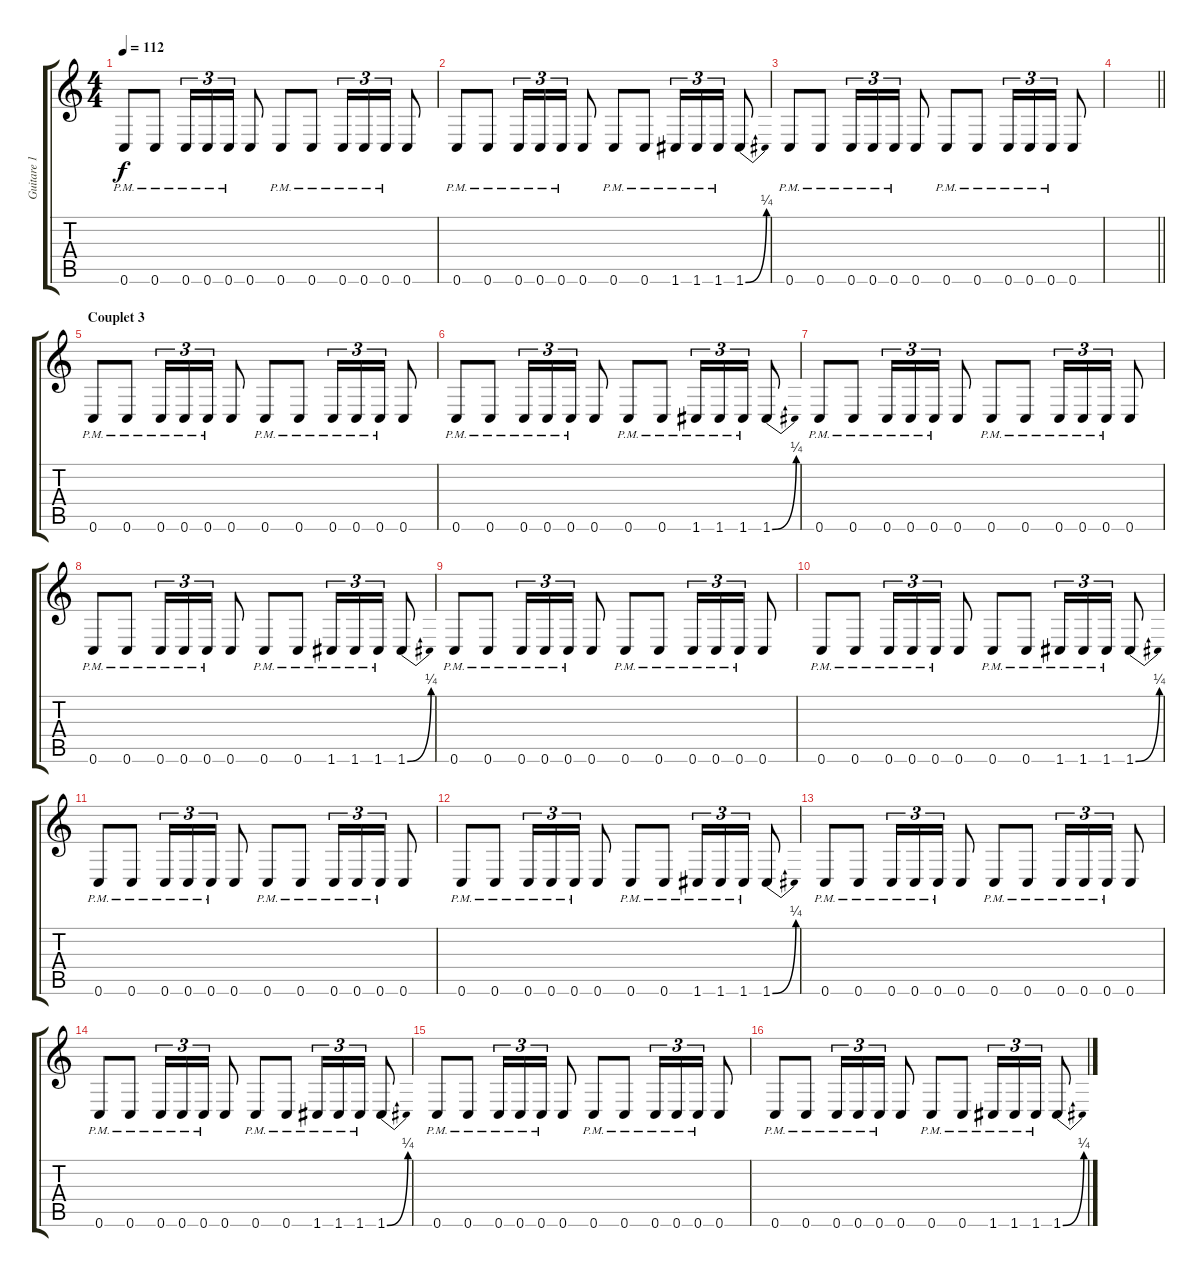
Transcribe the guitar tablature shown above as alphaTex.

\track ("Guitare 1" "Guitare 1") {instrument distortionguitar}
\staff {score tabs}
\tuning (D4 A3 F3 C3 G2 C2) {hide}
\ts (4 4)
\tempo 112
\clef g2
\ks c
0.6{pm}.8{dy f} 0.6{pm}.8 0.6{pm}.16{tu (3 2)} 0.6{pm}.16{tu (3 2)} 0.6{pm}.16{tu (3 2)} 0.6.8 0.6{pm}.8 0.6{pm}.8 0.6{pm}.16{tu (3 2)} 0.6{pm}.16{tu (3 2)} 0.6{pm}.16{tu (3 2)} 0.6.8 |
0.6{pm}.8 0.6{pm}.8 0.6{pm}.16{tu (3 2)} 0.6{pm}.16{tu (3 2)} 0.6{pm}.16{tu (3 2)} 0.6.8 0.6{pm}.8 0.6{pm}.8 1.6{pm}.16{tu (3 2)} 1.6{pm}.16{tu (3 2)} 1.6{pm}.16{tu (3 2)} 1.6{be (bend 0 0 60 1)}.8 |
0.6{pm}.8 0.6{pm}.8 0.6{pm}.16{tu (3 2)} 0.6{pm}.16{tu (3 2)} 0.6{pm}.16{tu (3 2)} 0.6.8 0.6{pm}.8 0.6{pm}.8 0.6{pm}.16{tu (3 2)} 0.6{pm}.16{tu (3 2)} 0.6{pm}.16{tu (3 2)} 0.6.8 |
\barLineRight lightlight
|
\section ("" "Couplet 3")
0.6{pm}.8 0.6{pm}.8 0.6{pm}.16{tu (3 2)} 0.6{pm}.16{tu (3 2)} 0.6{pm}.16{tu (3 2)} 0.6.8 0.6{pm}.8 0.6{pm}.8 0.6{pm}.16{tu (3 2)} 0.6{pm}.16{tu (3 2)} 0.6{pm}.16{tu (3 2)} 0.6.8 |
0.6{pm}.8 0.6{pm}.8 0.6{pm}.16{tu (3 2)} 0.6{pm}.16{tu (3 2)} 0.6{pm}.16{tu (3 2)} 0.6.8 0.6{pm}.8 0.6{pm}.8 1.6{pm}.16{tu (3 2)} 1.6{pm}.16{tu (3 2)} 1.6{pm}.16{tu (3 2)} 1.6{be (bend 0 0 60 1)}.8 |
0.6{pm}.8 0.6{pm}.8 0.6{pm}.16{tu (3 2)} 0.6{pm}.16{tu (3 2)} 0.6{pm}.16{tu (3 2)} 0.6.8 0.6{pm}.8 0.6{pm}.8 0.6{pm}.16{tu (3 2)} 0.6{pm}.16{tu (3 2)} 0.6{pm}.16{tu (3 2)} 0.6.8 |
0.6{pm}.8 0.6{pm}.8 0.6{pm}.16{tu (3 2)} 0.6{pm}.16{tu (3 2)} 0.6{pm}.16{tu (3 2)} 0.6.8 0.6{pm}.8 0.6{pm}.8 1.6{pm}.16{tu (3 2)} 1.6{pm}.16{tu (3 2)} 1.6{pm}.16{tu (3 2)} 1.6{be (bend 0 0 60 1)}.8 |
0.6{pm}.8 0.6{pm}.8 0.6{pm}.16{tu (3 2)} 0.6{pm}.16{tu (3 2)} 0.6{pm}.16{tu (3 2)} 0.6.8 0.6{pm}.8 0.6{pm}.8 0.6{pm}.16{tu (3 2)} 0.6{pm}.16{tu (3 2)} 0.6{pm}.16{tu (3 2)} 0.6.8 |
0.6{pm}.8 0.6{pm}.8 0.6{pm}.16{tu (3 2)} 0.6{pm}.16{tu (3 2)} 0.6{pm}.16{tu (3 2)} 0.6.8 0.6{pm}.8 0.6{pm}.8 1.6{pm}.16{tu (3 2)} 1.6{pm}.16{tu (3 2)} 1.6{pm}.16{tu (3 2)} 1.6{be (bend 0 0 60 1)}.8 |
0.6{pm}.8 0.6{pm}.8 0.6{pm}.16{tu (3 2)} 0.6{pm}.16{tu (3 2)} 0.6{pm}.16{tu (3 2)} 0.6.8 0.6{pm}.8 0.6{pm}.8 0.6{pm}.16{tu (3 2)} 0.6{pm}.16{tu (3 2)} 0.6{pm}.16{tu (3 2)} 0.6.8 |
0.6{pm}.8 0.6{pm}.8 0.6{pm}.16{tu (3 2)} 0.6{pm}.16{tu (3 2)} 0.6{pm}.16{tu (3 2)} 0.6.8 0.6{pm}.8 0.6{pm}.8 1.6{pm}.16{tu (3 2)} 1.6{pm}.16{tu (3 2)} 1.6{pm}.16{tu (3 2)} 1.6{be (bend 0 0 60 1)}.8 |
0.6{pm}.8 0.6{pm}.8 0.6{pm}.16{tu (3 2)} 0.6{pm}.16{tu (3 2)} 0.6{pm}.16{tu (3 2)} 0.6.8 0.6{pm}.8 0.6{pm}.8 0.6{pm}.16{tu (3 2)} 0.6{pm}.16{tu (3 2)} 0.6{pm}.16{tu (3 2)} 0.6.8 |
0.6{pm}.8 0.6{pm}.8 0.6{pm}.16{tu (3 2)} 0.6{pm}.16{tu (3 2)} 0.6{pm}.16{tu (3 2)} 0.6.8 0.6{pm}.8 0.6{pm}.8 1.6{pm}.16{tu (3 2)} 1.6{pm}.16{tu (3 2)} 1.6{pm}.16{tu (3 2)} 1.6{be (bend 0 0 60 1)}.8 |
0.6{pm}.8 0.6{pm}.8 0.6{pm}.16{tu (3 2)} 0.6{pm}.16{tu (3 2)} 0.6{pm}.16{tu (3 2)} 0.6.8 0.6{pm}.8 0.6{pm}.8 0.6{pm}.16{tu (3 2)} 0.6{pm}.16{tu (3 2)} 0.6{pm}.16{tu (3 2)} 0.6.8 |
0.6{pm}.8 0.6{pm}.8 0.6{pm}.16{tu (3 2)} 0.6{pm}.16{tu (3 2)} 0.6{pm}.16{tu (3 2)} 0.6.8 0.6{pm}.8 0.6{pm}.8 1.6{pm}.16{tu (3 2)} 1.6{pm}.16{tu (3 2)} 1.6{pm}.16{tu (3 2)} 1.6{be (bend 0 0 60 1)}.8
